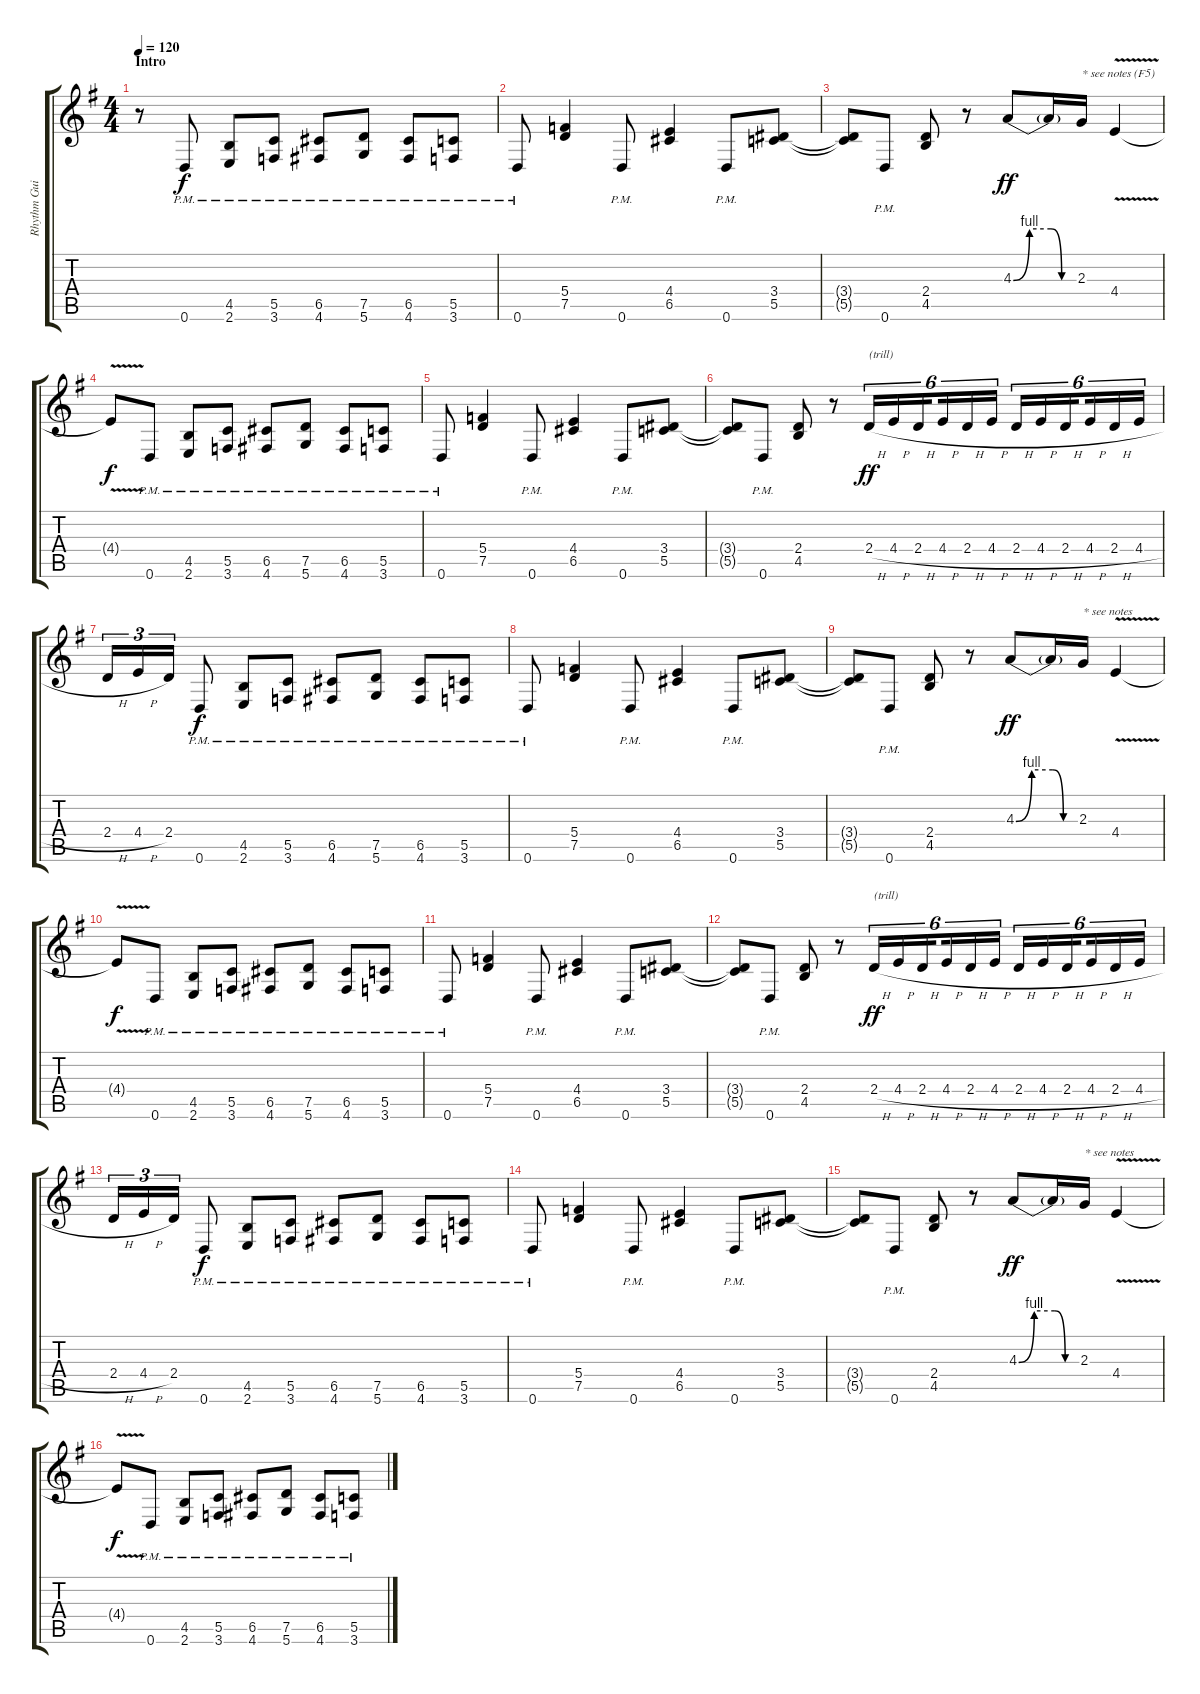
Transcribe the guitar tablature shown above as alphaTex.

\track ("Rhythm Guitar I" "Rhythm Gui") {instrument distortionguitar}
\staff {score tabs}
\tuning (D4 A3 F3 C3 G2 D2) {hide}
\ts (4 4)
\section ("" "Intro")
\tempo 120
\clef g2
\ks eminor
r.8{dy f instrument distortionguitar} 0.6{pm}.8 (4.5{pm} 2.6{pm}).8 (5.5{pm} 3.6{pm}).8 (6.5{pm} 4.6{pm}).8 (7.5{pm} 5.6{pm}).8 (6.5{pm} 4.6{pm}).8 (5.5{pm} 3.6{pm}).8 |
0.6{pm}.8 (5.4 7.5).4 0.6{pm}.8 (4.4 6.5).4 0.6{pm}.8 (3.4 5.5).8 |
(3.4{t} 5.5{t}).8 0.6{pm}.8 (2.4 4.5).8 r.8 4.3{be (custom 0 0 15 4 35 4 45 0 60 0)}.8{dy ff} 4.3{t}.16 2.3.16{txt "* see notes (F5)"} 4.4{v}.4 |
4.4{t}.8{dy f} 0.6{pm}.8 (4.5{pm} 2.6{pm}).8 (5.5{pm} 3.6{pm}).8 (6.5{pm} 4.6{pm}).8 (7.5{pm} 5.6{pm}).8 (6.5{pm} 4.6{pm}).8 (5.5{pm} 3.6{pm}).8 |
0.6{pm}.8 (5.4 7.5).4 0.6{pm}.8 (4.4 6.5).4 0.6{pm}.8 (3.4 5.5).8 |
(3.4{t} 5.5{t}).8 0.6{pm}.8 (2.4 4.5).8 r.8 2.4{h}.16{tu (6 4) txt "(trill)" dy ff volume 15} 4.4{h}.16{tu (6 4)} 2.4{h}.16{tu (6 4) beam splitsecondary} 4.4{h}.16{tu (6 4)} 2.4{h}.16{tu (6 4)} 4.4{h}.16{tu (6 4)} 2.4{h}.16{tu (6 4)} 4.4{h}.16{tu (6 4)} 2.4{h}.16{tu (6 4) beam splitsecondary} 4.4{h}.16{tu (6 4)} 2.4{h}.16{tu (6 4)} 4.4{h}.16{tu (6 4)} |
2.4{h}.16{tu (3 2)} 4.4{h}.16{tu (3 2)} 2.4.16{tu (3 2)} 0.6{pm}.8{dy f volume 13} (4.5{pm} 2.6{pm}).8 (5.5{pm} 3.6{pm}).8 (6.5{pm} 4.6{pm}).8 (7.5{pm} 5.6{pm}).8 (6.5{pm} 4.6{pm}).8 (5.5{pm} 3.6{pm}).8 |
0.6{pm}.8 (5.4 7.5).4 0.6{pm}.8 (4.4 6.5).4 0.6{pm}.8 (3.4 5.5).8 |
(3.4{t} 5.5{t}).8 0.6{pm}.8 (2.4 4.5).8 r.8 4.3{be (custom 0 0 15 4 35 4 45 0 60 0)}.8{dy ff} 4.3{t}.16 2.3.16{txt "* see notes"} 4.4{v}.4 |
4.4{t}.8{dy f} 0.6{pm}.8 (4.5{pm} 2.6{pm}).8 (5.5{pm} 3.6{pm}).8 (6.5{pm} 4.6{pm}).8 (7.5{pm} 5.6{pm}).8 (6.5{pm} 4.6{pm}).8 (5.5{pm} 3.6{pm}).8 |
0.6{pm}.8 (5.4 7.5).4 0.6{pm}.8 (4.4 6.5).4 0.6{pm}.8 (3.4 5.5).8 |
(3.4{t} 5.5{t}).8 0.6{pm}.8 (2.4 4.5).8 r.8 2.4{h}.16{tu (6 4) txt "(trill)" dy ff volume 15} 4.4{h}.16{tu (6 4)} 2.4{h}.16{tu (6 4) beam splitsecondary} 4.4{h}.16{tu (6 4)} 2.4{h}.16{tu (6 4)} 4.4{h}.16{tu (6 4)} 2.4{h}.16{tu (6 4)} 4.4{h}.16{tu (6 4)} 2.4{h}.16{tu (6 4) beam splitsecondary} 4.4{h}.16{tu (6 4)} 2.4{h}.16{tu (6 4)} 4.4{h}.16{tu (6 4)} |
2.4{h}.16{tu (3 2)} 4.4{h}.16{tu (3 2)} 2.4.16{tu (3 2)} 0.6{pm}.8{dy f volume 13} (4.5{pm} 2.6{pm}).8 (5.5{pm} 3.6{pm}).8 (6.5{pm} 4.6{pm}).8 (7.5{pm} 5.6{pm}).8 (6.5{pm} 4.6{pm}).8 (5.5{pm} 3.6{pm}).8 |
0.6{pm}.8 (5.4 7.5).4 0.6{pm}.8 (4.4 6.5).4 0.6{pm}.8 (3.4 5.5).8 |
(3.4{t} 5.5{t}).8 0.6{pm}.8 (2.4 4.5).8 r.8 4.3{be (custom 0 0 15 4 35 4 45 0 60 0)}.8{dy ff} 4.3{t}.16 2.3.16{txt "* see notes"} 4.4{v}.4 |
4.4{t}.8{dy f} 0.6{pm}.8 (4.5{pm} 2.6{pm}).8 (5.5{pm} 3.6{pm}).8 (6.5{pm} 4.6{pm}).8 (7.5{pm} 5.6{pm}).8 (6.5{pm} 4.6{pm}).8 (5.5{pm} 3.6{pm}).8
